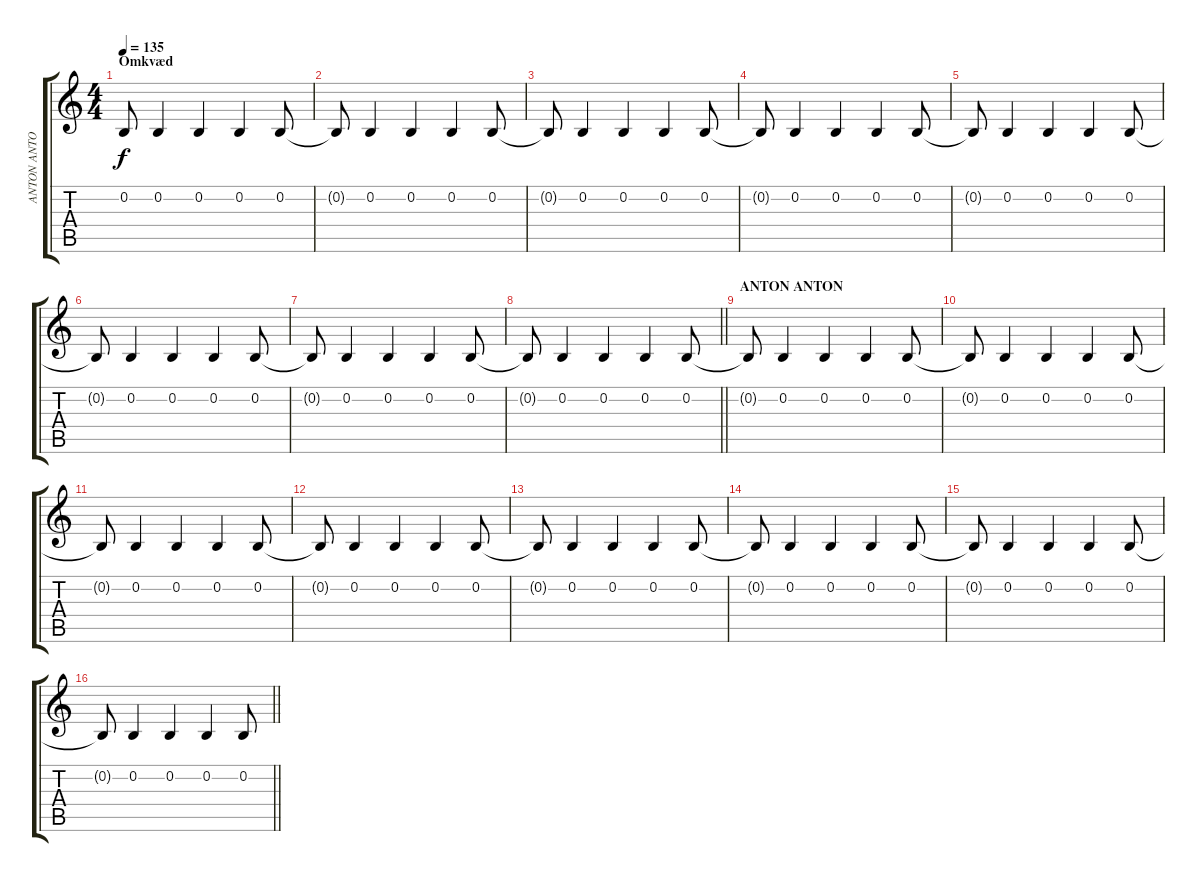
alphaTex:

\track ("ANTON ANTON" "ANTON ANTO") {instrument applause}
\staff {score tabs}
\tuning (E4 B3 G3 D3 A2 E2) {hide}
\ts (4 4)
\section ("" "Omkvæd")
\tempo 135
\clef g2
\ks c
0.2{t}.8{dy f} 0.2.4 0.2.4 0.2.4 0.2.8 |
0.2{t}.8 0.2.4 0.2.4 0.2.4 0.2.8 |
0.2{t}.8 0.2.4 0.2.4 0.2.4 0.2.8 |
0.2{t}.8 0.2.4 0.2.4 0.2.4 0.2.8 |
0.2{t}.8 0.2.4 0.2.4 0.2.4 0.2.8 |
0.2{t}.8 0.2.4 0.2.4 0.2.4 0.2.8 |
0.2{t}.8 0.2.4 0.2.4 0.2.4 0.2.8 |
\barLineRight lightlight
0.2{t}.8 0.2.4 0.2.4 0.2.4 0.2.8 |
\section ("" "ANTON ANTON")
0.2{t}.8 0.2.4 0.2.4 0.2.4 0.2.8 |
0.2{t}.8 0.2.4 0.2.4 0.2.4 0.2.8 |
0.2{t}.8 0.2.4 0.2.4 0.2.4 0.2.8 |
0.2{t}.8 0.2.4 0.2.4 0.2.4 0.2.8 |
0.2{t}.8 0.2.4 0.2.4 0.2.4 0.2.8 |
0.2{t}.8 0.2.4 0.2.4 0.2.4 0.2.8 |
0.2{t}.8 0.2.4 0.2.4 0.2.4 0.2.8 |
\barLineRight lightlight
0.2{t}.8 0.2.4 0.2.4 0.2.4 0.2.8
